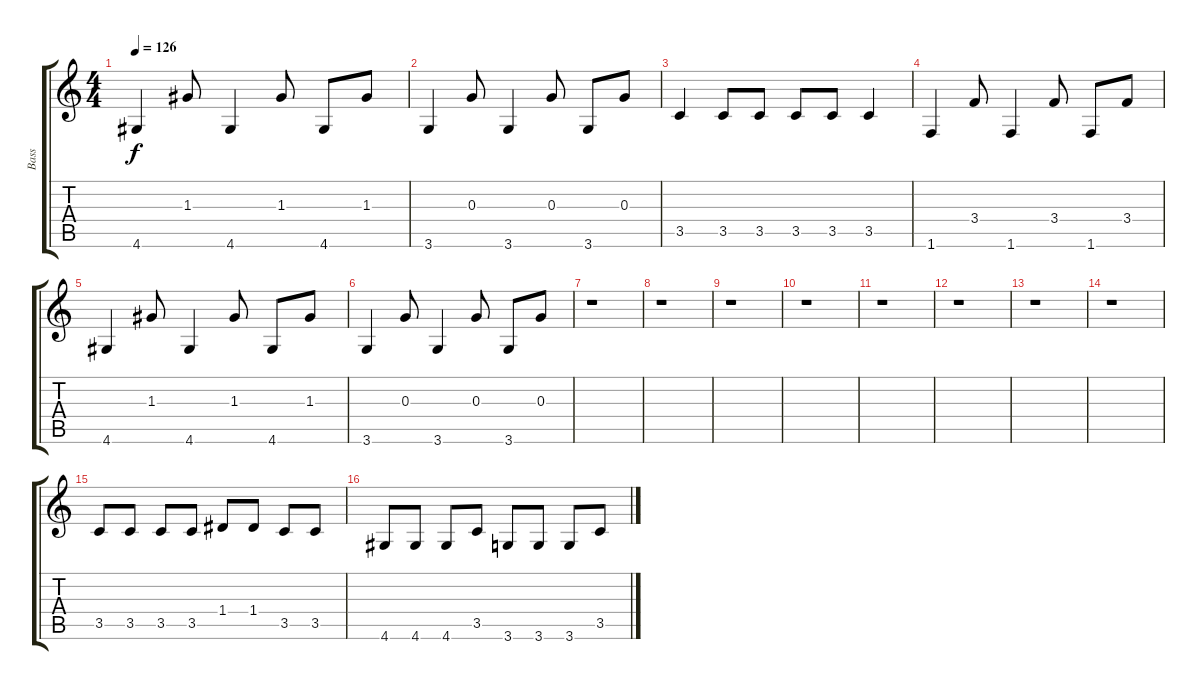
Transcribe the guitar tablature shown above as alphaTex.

\track ("Bass" "Bass") {instrument synthbass1}
\staff {score tabs}
\tuning (E4 B3 G3 D3 A2 E2) {hide}
\ts (4 4)
\tempo 126
\clef g2
\ks c
4.6.4{dy f} 1.3.8 4.6.4 1.3.8 4.6.8 1.3.8 |
3.6.4 0.3.8 3.6.4 0.3.8 3.6.8 0.3.8 |
3.5.4 3.5.8 3.5.8 3.5.8 3.5.8 3.5.4 |
1.6.4 3.4.8 1.6.4 3.4.8 1.6.8 3.4.8 |
4.6.4 1.3.8 4.6.4 1.3.8 4.6.8 1.3.8 |
3.6.4 0.3.8 3.6.4 0.3.8 3.6.8 0.3.8 |
r.1 |
r.1 |
r.1 |
r.1 |
r.1 |
r.1 |
r.1 |
r.1 |
3.5.8 3.5.8 3.5.8 3.5.8 1.4.8 1.4.8 3.5.8 3.5.8 |
4.6.8 4.6.8 4.6.8 3.5.8 3.6.8 3.6.8 3.6.8 3.5.8
